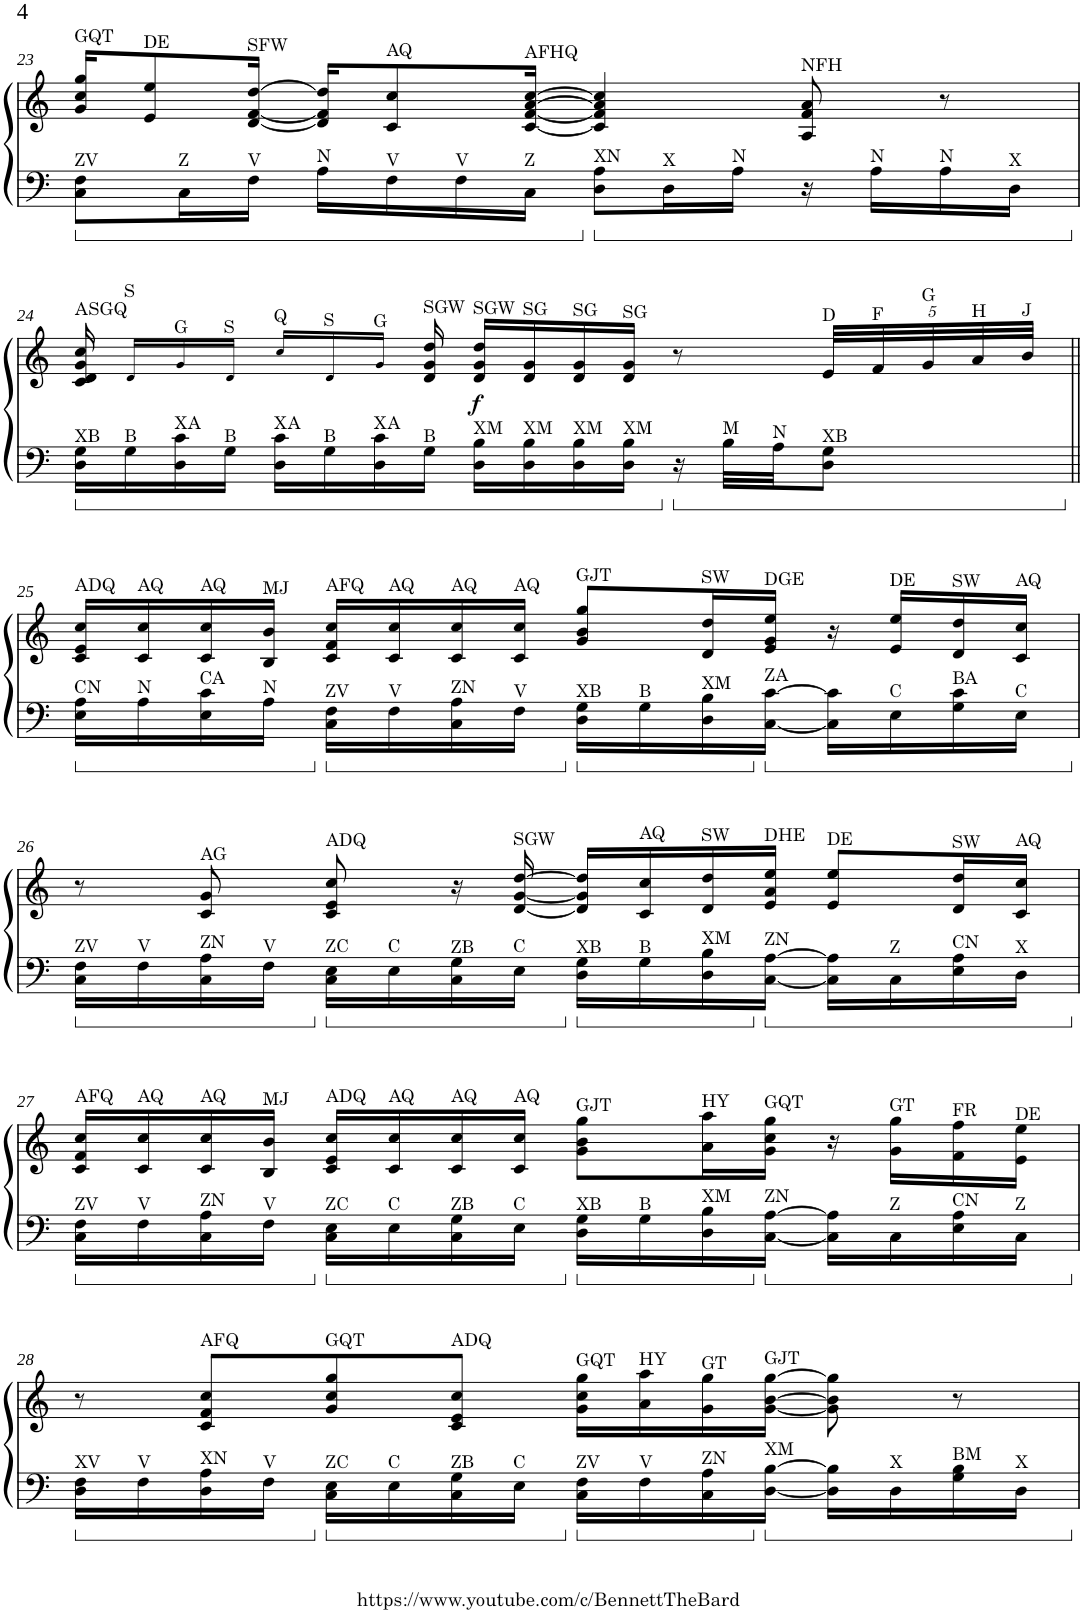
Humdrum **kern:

**kern	**kern	**dynam
*part1	*part1	*part1
*staff2	*staff1	*staff1/2
*I"Piano	*	*
*I'Pno.	*	*
!!LO:PB:g=z
*clefF4	*clefG2	*
*k[]	*k[]	*
*M4/4	*M4/4	*
=23	=23	=23
!	!LO:TX:a:t=GQT	!
!LO:TX:a:t=ZV	!	!
8C\ 8F\L	16g/ 16cc/ 16gg/KL	.
!	!LO:TX:a:t=DE	!
.	8e/ 8ee/	.
!LO:TX:a:t=Z	!	!
16C\L	.	.
!	!LO:TX:a:t=SFW	!
!LO:TX:a:t=V	!	!
16F\JJ	[16d/ [16f/ [16dd/Jk	.
!LO:TX:a:t=N	!	!
16A\LL	16d/] 16f/] 16dd/]KL	.
!	!LO:TX:a:t=AQ	!
!LO:TX:a:t=V	!	!
16F\	8c/ 8cc/	.
!LO:TX:a:t=V	!	!
16F\	.	.
!	!LO:TX:a:t=AFHQ	!
!LO:TX:a:t=Z	!	!
16C\JJ	[16c/ [16f/ [16a/ [16cc/Jk	.
!LO:TX:a:t=XN	!	!
8D\ 8A\L	4c/] 4f/] 4a/] 4cc/]	.
!LO:TX:a:t=X	!	!
16D\L	.	.
!LO:TX:a:t=N	!	!
16A\JJ	.	.
!	!LO:TX:a:t=NFH	!
16r	8A/ 8f/ 8a/	.
!LO:TX:a:t=N	!	!
16A\LL	.	.
!LO:TX:a:t=N	!	!
16A\	8r	.
!LO:TX:a:t=X	!	!
16D\JJ	.	.
!!LO:LB:g=z
=24	=24	=24
*k[]	*k[]	*
!	!LO:TX:a:t=ASGQ	!
!LO:TX:a:t=XB	!	!
16D\ 16G\LL	16c/ 16d/ 16g/ 16cc/	.
!	!LO:TX:a:t=S	!
!LO:TX:a:t=B	!	!
16G\	16d!/LL	.
!	!LO:TX:a:t=G	!
!LO:TX:a:t=XA	!	!
16D\ 16c\	16g!/	.
!	!LO:TX:a:t=S	!
!LO:TX:a:t=B	!	!
16G\JJ	16d!/JJ	.
!	!LO:TX:a:t=Q	!
!LO:TX:a:t=XA	!	!
16D\ 16c\LL	16cc!/LL	.
!	!LO:TX:a:t=S	!
!LO:TX:a:t=B	!	!
16G\	16d!/	.
!	!LO:TX:a:t=G	!
!LO:TX:a:t=XA	!	!
16D\ 16c\	16g!/JJ	.
!	!LO:TX:a:t=SGW	!
!LO:TX:a:t=B	!	!
16G\JJ	16d/ 16g/ 16dd/	.
!	!LO:TX:a:t=SGW	!
!LO:TX:a:t=XM	!	!
!	!	!LO:DY:b
16D\ 16B\LL	16d/ 16g/ 16dd/LL	f
!	!LO:TX:a:t=SG	!
!LO:TX:a:t=XM	!	!
16D\ 16B\	16d/ 16g/	.
!	!LO:TX:a:t=SG	!
!LO:TX:a:t=XM	!	!
16D\ 16B\	16d/ 16g/	.
!	!LO:TX:a:t=SG	!
!LO:TX:a:t=XM	!	!
16D\ 16B\JJ	16d/ 16g/JJ	.
16r	8r	.
!LO:TX:a:t=M	!	!
32B\LLL	.	.
!LO:TX:a:t=N	!	!
32A\JJ	.	.
*	*Xbrackettup	*
!	!LO:TX:a:t=D	!
!LO:TX:a:t=XB	!	!
8D\ 8G\J	40e/LLL	.
!	!LO:TX:a:t=F	!
.	40f/	.
!	!LO:TX:a:t=G	!
.	40g/	.
!	!LO:TX:a:t=H	!
.	40a/	.
!	!LO:TX:a:t=J	!
.	40b/JJJ	.
!!LO:LB:g=z
=25||	=25||	=25||
*k[]	*k[]	*
!	!LO:TX:a:t=ADQ	!
!LO:TX:a:t=CN	!	!
16E\ 16A\LL	16c/ 16e/ 16cc/LL	.
!	!LO:TX:a:t=AQ	!
!LO:TX:a:t=N	!	!
16A\	16c/ 16cc/	.
!	!LO:TX:a:t=AQ	!
!LO:TX:a:t=CA	!	!
16E\ 16c\	16c/ 16cc/	.
!	!LO:TX:a:t=MJ	!
!LO:TX:a:t=N	!	!
16A\JJ	16B/ 16b/JJ	.
!	!LO:TX:a:t=AFQ	!
!LO:TX:a:t=ZV	!	!
16C\ 16F\LL	16c/ 16f/ 16cc/LL	.
!	!LO:TX:a:t=AQ	!
!LO:TX:a:t=V	!	!
16F\	16c/ 16cc/	.
!	!LO:TX:a:t=AQ	!
!LO:TX:a:t=ZN	!	!
16C\ 16A\	16c/ 16cc/	.
!	!LO:TX:a:t=AQ	!
!LO:TX:a:t=V	!	!
16F\JJ	16c/ 16cc/JJ	.
!	!LO:TX:a:t=GJT	!
!LO:TX:a:t=XB	!	!
16D\ 16G\LL	8g/ 8b/ 8gg/L	.
!LO:TX:a:t=B	!	!
16G\	.	.
!	!LO:TX:a:t=SW	!
!LO:TX:a:t=XM	!	!
16D\ 16B\	16d/ 16dd/L	.
!	!LO:TX:a:t=DGE	!
!LO:TX:a:t=ZA	!	!
[16C\ [16c\JJ	16e/ 16g/ 16ee/JJ	.
16C\] 16c\]LL	16r	.
!	!LO:TX:a:t=DE	!
!LO:TX:a:t=C	!	!
16E\	16e/ 16ee/LL	.
!	!LO:TX:a:t=SW	!
!LO:TX:a:t=BA	!	!
16G\ 16c\	16d/ 16dd/	.
!	!LO:TX:a:t=AQ	!
!LO:TX:a:t=C	!	!
16E\JJ	16c/ 16cc/JJ	.
!!LO:LB:g=z
=26	=26	=26
!LO:TX:a:t=ZV	!	!
16C\ 16F\LL	8r	.
!LO:TX:a:t=V	!	!
16F\	.	.
!	!LO:TX:a:t=AG	!
!LO:TX:a:t=ZN	!	!
16C\ 16A\	8c/ 8g/	.
!LO:TX:a:t=V	!	!
16F\JJ	.	.
!	!LO:TX:a:t=ADQ	!
!LO:TX:a:t=ZC	!	!
16C\ 16E\LL	8c/ 8e/ 8cc/	.
!LO:TX:a:t=C	!	!
16E\	.	.
!LO:TX:a:t=ZB	!	!
16C\ 16G\	16r	.
!	!LO:TX:a:t=SGW	!
!LO:TX:a:t=C	!	!
16E\JJ	[16d/ [16g/ [16dd/	.
!LO:TX:a:t=XB	!	!
16D\ 16G\LL	16d/] 16g/] 16dd/]LL	.
!	!LO:TX:a:t=AQ	!
!LO:TX:a:t=B	!	!
16G\	16c/ 16cc/	.
!	!LO:TX:a:t=SW	!
!LO:TX:a:t=XM	!	!
16D\ 16B\	16d/ 16dd/	.
!	!LO:TX:a:t=DHE	!
!LO:TX:a:t=ZN	!	!
[16C\ [16A\JJ	16e/ 16a/ 16ee/JJ	.
!	!LO:TX:a:t=DE	!
16C\] 16A\]LL	8e/ 8ee/L	.
!LO:TX:a:t=Z	!	!
16C\	.	.
!	!LO:TX:a:t=SW	!
!LO:TX:a:t=CN	!	!
16E\ 16A\	16d/ 16dd/L	.
!	!LO:TX:a:t=AQ	!
!LO:TX:a:t=X	!	!
16D\JJ	16c/ 16cc/JJ	.
!!LO:LB:g=z
=27	=27	=27
!	!LO:TX:a:t=AFQ	!
!LO:TX:a:t=ZV	!	!
16C\ 16F\LL	16c/ 16f/ 16cc/LL	.
!	!LO:TX:a:t=AQ	!
!LO:TX:a:t=V	!	!
16F\	16c/ 16cc/	.
!	!LO:TX:a:t=AQ	!
!LO:TX:a:t=ZN	!	!
16C\ 16A\	16c/ 16cc/	.
!	!LO:TX:a:t=MJ	!
!LO:TX:a:t=V	!	!
16F\JJ	16B/ 16b/JJ	.
!	!LO:TX:a:t=ADQ	!
!LO:TX:a:t=ZC	!	!
16C\ 16E\LL	16c/ 16e/ 16cc/LL	.
!	!LO:TX:a:t=AQ	!
!LO:TX:a:t=C	!	!
16E\	16c/ 16cc/	.
!	!LO:TX:a:t=AQ	!
!LO:TX:a:t=ZB	!	!
16C\ 16G\	16c/ 16cc/	.
!	!LO:TX:a:t=AQ	!
!LO:TX:a:t=C	!	!
16E\JJ	16c/ 16cc/JJ	.
!	!LO:TX:a:t=GJT	!
!LO:TX:a:t=XB	!	!
16D\ 16G\LL	8g\ 8b\ 8gg\L	.
!LO:TX:a:t=B	!	!
16G\	.	.
!	!LO:TX:a:t=HY	!
!LO:TX:a:t=XM	!	!
16D\ 16B\	16a\ 16aa\L	.
!	!LO:TX:a:t=GQT	!
!LO:TX:a:t=ZN	!	!
[16C\ [16A\JJ	16g\ 16cc\ 16gg\JJ	.
16C\] 16A\]LL	16r	.
!	!LO:TX:a:t=GT	!
!LO:TX:a:t=Z	!	!
16C\	16g\ 16gg\LL	.
!	!LO:TX:a:t=FR	!
!LO:TX:a:t=CN	!	!
16E\ 16A\	16f\ 16ff\	.
!	!LO:TX:a:t=DE	!
!LO:TX:a:t=Z	!	!
16C\JJ	16e\ 16ee\JJ	.
!!LO:LB:g=z
=28	=28	=28
!LO:TX:a:t=XV	!	!
16D\ 16F\LL	8r	.
!LO:TX:a:t=V	!	!
16F\	.	.
!	!LO:TX:a:t=AFQ	!
!LO:TX:a:t=XN	!	!
16D\ 16A\	8c/ 8f/ 8cc/L	.
!LO:TX:a:t=V	!	!
16F\JJ	.	.
!	!LO:TX:a:t=GQT	!
!LO:TX:a:t=ZC	!	!
16C\ 16E\LL	8g/ 8cc/ 8gg/	.
!LO:TX:a:t=C	!	!
16E\	.	.
!	!LO:TX:a:t=ADQ	!
!LO:TX:a:t=ZB	!	!
16C\ 16G\	8c/ 8e/ 8cc/J	.
!LO:TX:a:t=C	!	!
16E\JJ	.	.
!	!LO:TX:a:t=GQT	!
!LO:TX:a:t=ZV	!	!
16C\ 16F\LL	16g\ 16cc\ 16gg\LL	.
!	!LO:TX:a:t=HY	!
!LO:TX:a:t=V	!	!
16F\	16a\ 16aa\	.
!	!LO:TX:a:t=GT	!
!LO:TX:a:t=ZN	!	!
16C\ 16A\	16g\ 16gg\	.
!	!LO:TX:a:t=GJT	!
!LO:TX:a:t=XM	!	!
[16D\ [16B\JJ	[16g\ [16b\ [16gg\JJ	.
16D\] 16B\]LL	8g\] 8b\] 8gg\]	.
!LO:TX:a:t=X	!	!
16D\	.	.
!LO:TX:a:t=BM	!	!
16G\ 16B\	8r	.
!LO:TX:a:t=X	!	!
16D\JJ	.	.
=	=	=
*-	*-	*-
